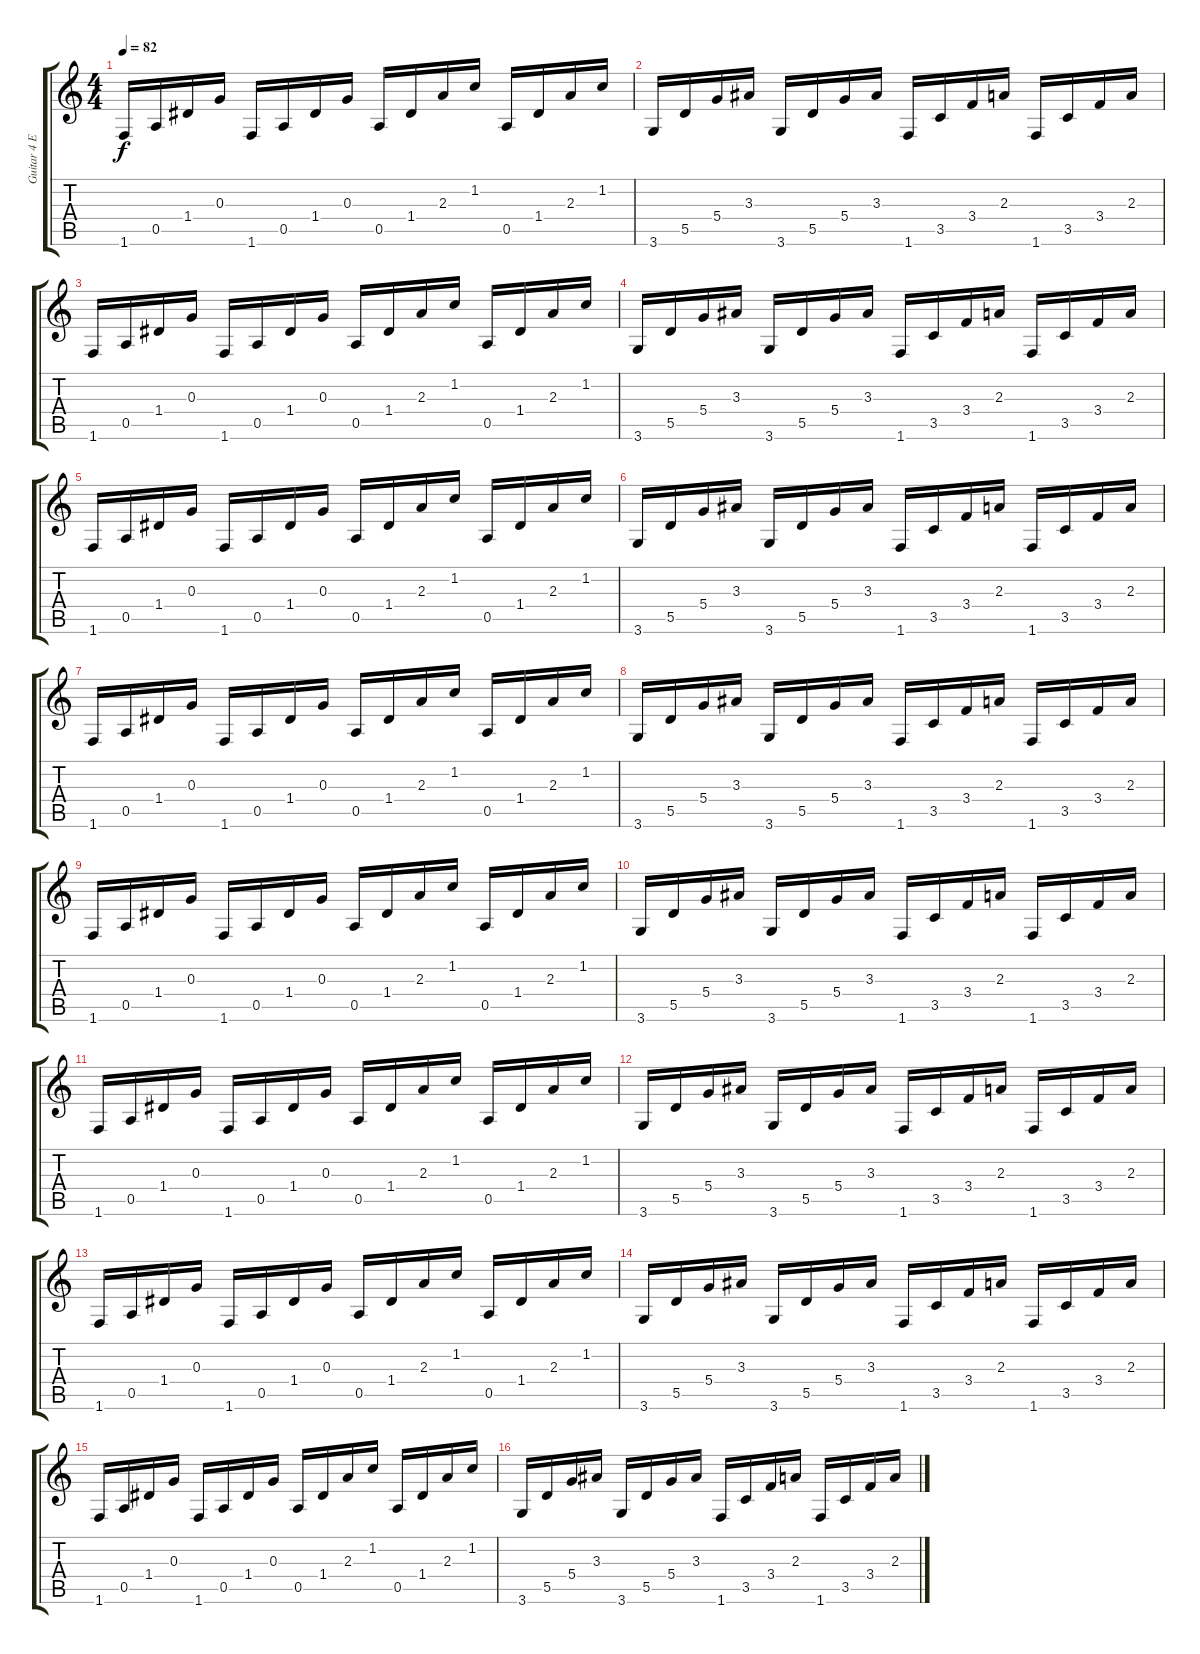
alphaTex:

\track ("Guitar 4 Electric" "Guitar 4 E") {instrument distortionguitar}
\staff {score tabs}
\tuning (E4 B3 G3 D3 A2 E2) {hide}
\ts (4 4)
\tempo 82
\clef g2
\ks c
1.6.16{dy f} 0.5.16 1.4.16 0.3.16 1.6.16 0.5.16 1.4.16 0.3.16 0.5.16 1.4.16 2.3.16 1.2.16 0.5.16 1.4.16 2.3.16 1.2.16 |
3.6.16 5.5.16 5.4.16 3.3.16 3.6.16 5.5.16 5.4.16 3.3.16 1.6.16 3.5.16 3.4.16 2.3.16 1.6.16 3.5.16 3.4.16 2.3.16 |
1.6.16 0.5.16 1.4.16 0.3.16 1.6.16 0.5.16 1.4.16 0.3.16 0.5.16 1.4.16 2.3.16 1.2.16 0.5.16 1.4.16 2.3.16 1.2.16 |
3.6.16 5.5.16 5.4.16 3.3.16 3.6.16 5.5.16 5.4.16 3.3.16 1.6.16 3.5.16 3.4.16 2.3.16 1.6.16 3.5.16 3.4.16 2.3.16 |
1.6.16 0.5.16 1.4.16 0.3.16 1.6.16 0.5.16 1.4.16 0.3.16 0.5.16 1.4.16 2.3.16 1.2.16 0.5.16 1.4.16 2.3.16 1.2.16 |
3.6.16 5.5.16 5.4.16 3.3.16 3.6.16 5.5.16 5.4.16 3.3.16 1.6.16 3.5.16 3.4.16 2.3.16 1.6.16 3.5.16 3.4.16 2.3.16 |
1.6.16 0.5.16 1.4.16 0.3.16 1.6.16 0.5.16 1.4.16 0.3.16 0.5.16 1.4.16 2.3.16 1.2.16 0.5.16 1.4.16 2.3.16 1.2.16 |
3.6.16 5.5.16 5.4.16 3.3.16 3.6.16 5.5.16 5.4.16 3.3.16 1.6.16 3.5.16 3.4.16 2.3.16 1.6.16 3.5.16 3.4.16 2.3.16 |
1.6.16 0.5.16 1.4.16 0.3.16 1.6.16 0.5.16 1.4.16 0.3.16 0.5.16 1.4.16 2.3.16 1.2.16 0.5.16 1.4.16 2.3.16 1.2.16 |
3.6.16 5.5.16 5.4.16 3.3.16 3.6.16 5.5.16 5.4.16 3.3.16 1.6.16 3.5.16 3.4.16 2.3.16 1.6.16 3.5.16 3.4.16 2.3.16 |
1.6.16 0.5.16 1.4.16 0.3.16 1.6.16 0.5.16 1.4.16 0.3.16 0.5.16 1.4.16 2.3.16 1.2.16 0.5.16 1.4.16 2.3.16 1.2.16 |
3.6.16 5.5.16 5.4.16 3.3.16 3.6.16 5.5.16 5.4.16 3.3.16 1.6.16 3.5.16 3.4.16 2.3.16 1.6.16 3.5.16 3.4.16 2.3.16 |
1.6.16 0.5.16 1.4.16 0.3.16 1.6.16 0.5.16 1.4.16 0.3.16 0.5.16 1.4.16 2.3.16 1.2.16 0.5.16 1.4.16 2.3.16 1.2.16 |
3.6.16 5.5.16 5.4.16 3.3.16 3.6.16 5.5.16 5.4.16 3.3.16 1.6.16 3.5.16 3.4.16 2.3.16 1.6.16 3.5.16 3.4.16 2.3.16 |
1.6.16 0.5.16 1.4.16 0.3.16 1.6.16 0.5.16 1.4.16 0.3.16 0.5.16 1.4.16 2.3.16 1.2.16 0.5.16 1.4.16 2.3.16 1.2.16 |
3.6.16 5.5.16 5.4.16 3.3.16 3.6.16 5.5.16 5.4.16 3.3.16 1.6.16 3.5.16 3.4.16 2.3.16 1.6.16 3.5.16 3.4.16 2.3.16
